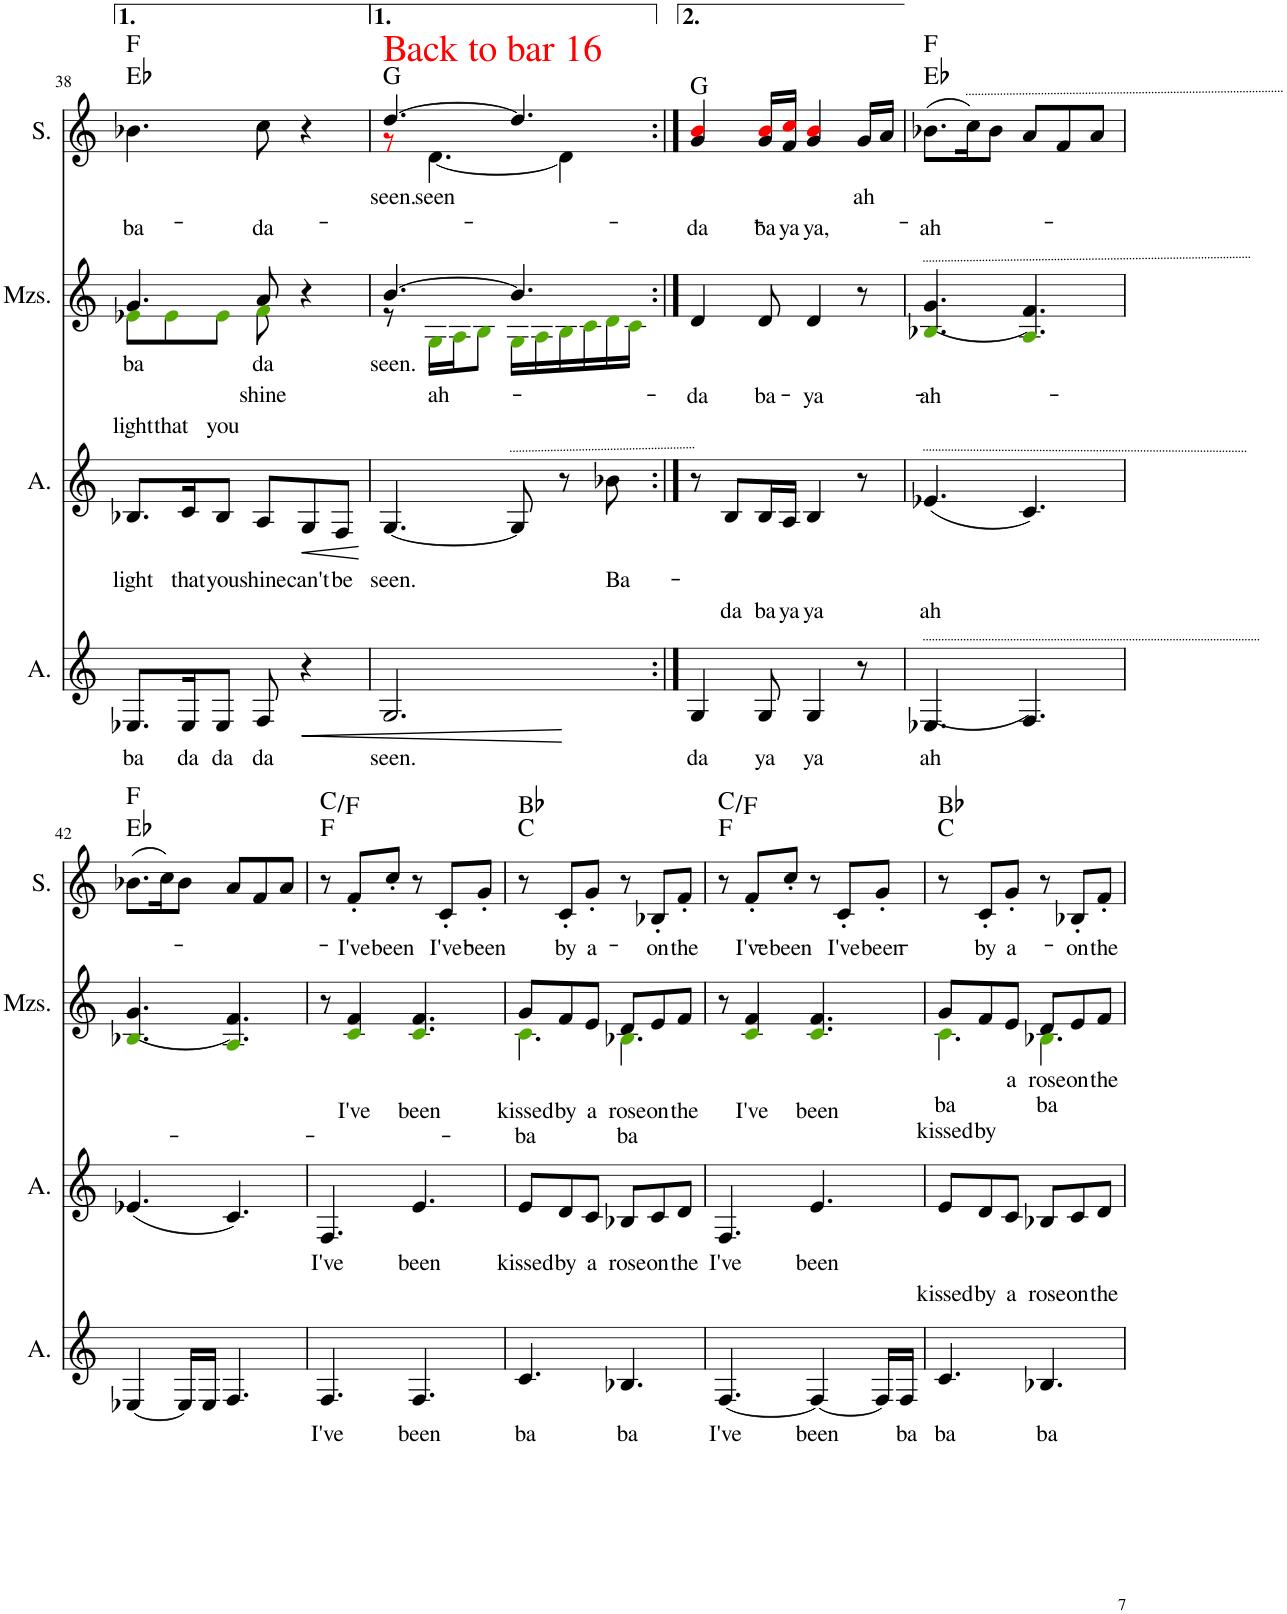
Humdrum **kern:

**kern	**text	**dynam	**kern	**text	**dynam	**kern	**text	**text	**text	**kern	**text	**harte
*part4	*part4	*part4	*part3	*part3	*part3	*part2	*part2	*part2	*part2	*part1	*part1	*part1
*staff4	*staff4	*staff4	*staff3	*staff3	*staff3	*staff2	*staff2	*staff2	*staff2	*staff1	*staff1	*
*I"Alto	*	*	*I"Alto	*	*	*I"Mezzosoprano	*	*	*	*I"Soprano	*	*
*I'A.	*	*	*I'A.	*	*	*I'Mzs.	*	*	*	*I'S.	*	*
!!LO:PB:g=z
*clefG2	*	*	*clefG2	*	*	*clefG2	*	*	*	*clefG2	*	*
*k[]	*	*	*k[]	*	*	*k[]	*	*	*	*k[]	*	*
*M6/8	*	*	*M6/8	*	*	*M6/8	*	*	*	*M9/8	*	*
=38	=38	=38	=38	=38	=38	=38	=38	=38	=38	=38	=38	=38
!	!LO:LY:b	!	!	!LO:LY:b	!	!	!LO:LY:b	!	!	!	!	!
*	*	*	*	*	*	*^	*	*	*	*	*	*
!	!	!	!	!	!	!	!	!	!LO:LY:b	!	!	!LO:LY:b	!
8.E-X/L	ba	.	8.B-X/L	light	.	4.g/	8e-Xi\L	.	light	.	4.b-X\	ba	Eb:maj F:maj
!	!	!	!	!	!	!	!	!	!LO:LY:b	!	!	!	!
.	.	.	.	.	.	.	8e-i\	.	that	.	.	.	.
!	!LO:LY:b	!	!	!LO:LY:b	!	!	!	!	!	!	!	!	!
16E-/K	da	.	16c/K	that	.	.	.	.	.	.	.	.	.
!	!LO:LY:b	!	!	!LO:LY:b	!	!	!	!	!LO:LY:b	!	!	!	!
8E-/J	da	.	8B-/J	you	.	.	8e-i\J	.	you	.	.	.	.
!	!LO:LY:b	!	!	!LO:LY:b	!	!	!	!LO:LY:b	!	!	!	!	!
!	!	!	!	!	!	!	!	!	!LO:LY:b	!	!	!LO:LY:b	!
8F/	da	.	8A/L	shine	.	8a/	8fi\	.	shine	.	8cc\	da	.
!	!	!LO:HP:b	!	!LO:LY:b	!LO:HP:b	!	!	!	!	!	!	!	!
4r	.	<	8G/	can't	<	4r	4ryy	.	.	.	4r	.	.
!	!	!	!	!LO:LY:b	!	!	!	!	!	!	!	!	!
.	.	.	8F/J	be	.	.	.	.	.	.	.	.	.
*	*	*	*	*	*	*v	*v	*	*	*	*	*	*
.	.	[	.	.	[	.	.	.	.	.	.	.
=39	=39	=39	=39	=39	=39	=39	=39	=39	=39	=39	=39	=39
!	!	!	!	!	!	!	!	!	!	!LO:TX:a:color=#FF0000:t=Back to bar 16	!	!
!	!LO:LY:b	!	!	!LO:LY:b	!	!	!LO:LY:b	!	!	!	!LO:LY:b	!
*	*	*	*	*	*	*^	*	*	*	*^	*	*
2.G/	seen.	.	[4.G/	seen.	.	[4.b/	8r	seen.	.	.	[4.dd/	8r	seen.	G:maj
!	!	!	!	!	!	!	!	!	!LO:LY:b	!	!	!	!LO:LY:b	!
.	.	.	.	.	.	.	16Gi\LL	.	ah-	.	.	[4.d\	seen	.
.	.	.	.	.	.	.	16Ai\J	.	.	.	.	.	.	.
.	.	.	.	.	.	.	8Bi\J	.	.	.	.	.	.	.
.	.	.	8G/]	.	.	4.b/]	16Gi\LL	.	.	.	4.dd/]	.	.	.
.	.	.	.	.	.	.	16Ai\	.	.	.	.	.	.	.
.	.	.	8r	.	.	.	16Bi\	.	.	.	.	4d\]	.	.
.	.	.	.	.	.	.	16ci\	.	.	.	.	.	.	.
!	!	!	!	!LO:LY:b	!	!	!	!	!	!	!	!	!	!
.	.	.	8b-X\	Ba-	.	.	16di\	.	.	.	.	.	.	.
.	.	.	.	.	.	.	16ci\JJ	.	.	.	.	.	.	.
*	*	*	*	*	*	*	*	*	*	*	*v	*v	*	*
=40:|!	=40:|!	=40:|!	=40:|!	=40:|!	=40:|!	=40:|!	=40:|!	=40:|!	=40:|!	=40:|!	=40:|!	=40:|!	=40:|!
!	!LO:LY:b	!	!	!	!	!	!	!LO:LY:b	!	!	!	!LO:LY:b	!
*	*	*	*	*	*	*v	*v	*	*	*	*	*	*
4G/	da	.	8r	.	.	4d/	da	.	.	4g/ 4bj/	da	G:maj
!	!	!	!	!LO:LY:b	!	!	!	!	!	!	!	!
.	.	.	8B/L	da	.	.	.	.	.	.	.	.
!	!LO:LY:b	!	!	!LO:LY:b	!	!	!LO:LY:b	!	!	!	!LO:LY:b	!
8G/	ya	.	16B/L	ba	.	8d/	ba	.	.	16g/ 16bj/LL	ba	.
!	!	!	!	!LO:LY:b	!	!	!	!	!	!	!LO:LY:b	!
.	.	.	16A/JJ	ya	.	.	.	.	.	16f/ 16ccj/JJ	ya	.
!	!LO:LY:b	!	!	!LO:LY:b	!	!	!LO:LY:b	!	!	!	!LO:LY:b	!
4G/	ya	.	4B/	ya	.	4d/	ya	.	.	4g/ 4bj/	ya,	.
!	!	!	!	!	!	!	!	!	!	!	!LO:LY:b	!
8r	.	.	8r	.	.	8r	.	.	.	16g/LL	ah	.
.	.	.	.	.	.	.	.	.	.	16a/JJ	.	.
=41	=41	=41	=41	=41	=41	=41	=41	=41	=41	=41	=41	=41
!	!LO:LY:b	!	!	!LO:LY:b	!	!	!LO:LY:b	!	!	!	!LO:LY:b	!
(4.E-X/	ah	.	(4.e-X/	ah	.	(4.B-Xi/ 4.g/	ah	.	.	(8.b-X\L	ah	Eb:maj F:maj
.	.	.	.	.	.	.	.	.	.	16cc\K)	.	.
.	.	.	.	.	.	.	.	.	.	8b-\J	.	.
4.F/)	.	.	4.c/)	.	.	4.Ai/ 4.f/)	.	.	.	8a/L	.	.
.	.	.	.	.	.	.	.	.	.	8f/	.	.
.	.	.	.	.	.	.	.	.	.	8a/J	.	.
!!LO:LB:g=z
=42	=42	=42	=42	=42	=42	=42	=42	=42	=42	=42	=42	=42
[4E-X/	.	.	(4.e-X/	.	.	(4.B-Xi/ 4.g/	.	.	.	(8.b-X\L	.	Eb:maj F:maj
.	.	.	.	.	.	.	.	.	.	16cc\K)	.	.
16E-/LL]	.	.	.	.	.	.	.	.	.	8b-\J	.	.
16E-/JJ	.	.	.	.	.	.	.	.	.	.	.	.
4.F/	.	.	4.c/)	.	.	4.Ai/ 4.f/)	.	.	.	8a/L	.	.
.	.	.	.	.	.	.	.	.	.	8f/	.	.
.	.	.	.	.	.	.	.	.	.	8a/J	.	.
=43	=43	=43	=43	=43	=43	=43	=43	=43	=43	=43	=43	=43
!	!LO:LY:b	!	!	!LO:LY:b	!	!	!	!	!	!	!	!
4.F/	I've	.	4.F/	I've	.	8r	.	.	.	8r	.	F:maj C:maj/4
!	!	!	!	!	!	!	!LO:LY:b	!	!	!	!LO:LY:b	!
.	.	.	.	.	.	4ci/ 4f/	I've	.	.	8f'/L	I've	.
!	!	!	!	!	!	!	!	!	!	!	!LO:LY:b	!
.	.	.	.	.	.	.	.	.	.	8cc'/J	been	.
!	!LO:LY:b	!	!	!LO:LY:b	!	!	!LO:LY:b	!	!	!	!	!
4.F/	been	.	4.e/	been	.	4.ci/ 4.f/	been	.	.	8r	.	.
!	!	!	!	!	!	!	!	!	!	!	!LO:LY:b	!
.	.	.	.	.	.	.	.	.	.	8c'/L	I've	.
!	!	!	!	!	!	!	!	!	!	!	!LO:LY:b	!
.	.	.	.	.	.	.	.	.	.	8g'/J	been	.
=44	=44	=44	=44	=44	=44	=44	=44	=44	=44	=44	=44	=44
!	!LO:LY:b	!	!	!LO:LY:b	!	!	!LO:LY:b	!	!	!	!	!
*	*	*	*	*	*	*^	*	*	*	*	*	*
!	!	!	!	!	!	!	!	!	!LO:LY:b	!	!	!	!
4.c/	ba	.	8e/L	kissed	.	8g/L	4.ci\	.	ba	.	8r	.	C:maj Bb:maj
!	!	!	!	!LO:LY:b	!	!	!	!LO:LY:b	!	!	!	!LO:LY:b	!
.	.	.	8d/	by	.	8f/	.	by	.	.	8c'/L	by	.
!	!	!	!	!LO:LY:b	!	!	!	!LO:LY:b	!	!	!	!LO:LY:b	!
.	.	.	8c/J	a	.	8e/J	.	a	.	.	8g'/J	a	.
!	!LO:LY:b	!	!	!LO:LY:b	!	!	!	!LO:LY:b	!	!	!	!	!
!	!	!	!	!	!	!	!	!	!LO:LY:b	!	!	!	!
4.B-X/	ba	.	8B-X/L	rose	.	8d/L	4.B-Xi\	.	ba	.	8r	.	.
!	!	!	!	!LO:LY:b	!	!	!	!LO:LY:b	!	!	!	!LO:LY:b	!
.	.	.	8c/	on	.	8e/	.	on	.	.	8B-X'/L	on	.
!	!	!	!	!LO:LY:b	!	!	!	!LO:LY:b	!	!	!	!LO:LY:b	!
.	.	.	8d/J	the	.	8f/J	.	the	.	.	8f'/J	the	.
*	*	*	*	*	*	*v	*v	*	*	*	*	*	*
=45	=45	=45	=45	=45	=45	=45	=45	=45	=45	=45	=45	=45
!	!LO:LY:b	!	!	!LO:LY:b	!	!	!	!	!	!	!	!
[4.F/	I've	.	4.F/	I've	.	8r	.	.	.	8r	.	F:maj C:maj/4
!	!	!	!	!	!	!	!LO:LY:b	!	!	!	!LO:LY:b	!
.	.	.	.	.	.	4ci/ 4f/	I've	.	.	8f'/L	I've	.
!	!	!	!	!	!	!	!	!	!	!	!LO:LY:b	!
.	.	.	.	.	.	.	.	.	.	8cc'/J	been	.
!	!LO:LY:b	!	!	!LO:LY:b	!	!	!LO:LY:b	!	!	!	!	!
4F/_	been	.	4.e/	been	.	4.ci/ 4.f/	been	.	.	8r	.	.
!	!	!	!	!	!	!	!	!	!	!	!LO:LY:b	!
.	.	.	.	.	.	.	.	.	.	8c'/L	I've	.
!	!	!	!	!	!	!	!	!	!	!	!LO:LY:b	!
16F/LL]	.	.	.	.	.	.	.	.	.	8g'/J	been	.
!	!LO:LY:b	!	!	!	!	!	!	!	!	!	!	!
16F/JJ	ba	.	.	.	.	.	.	.	.	.	.	.
=46	=46	=46	=46	=46	=46	=46	=46	=46	=46	=46	=46	=46
!	!LO:LY:b	!	!	!LO:LY:b	!	!	!	!	!LO:LY:b	!	!	!
*	*	*	*	*	*	*^	*	*	*	*	*	*
!	!	!	!	!	!	!	!	!	!LO:LY:b	!	!	!	!
4.c/	ba	.	8e/L	kissed	.	8g/L	4.ci\	.	ba	kissed	8r	.	C:maj Bb:maj
!	!	!	!	!LO:LY:b	!	!	!	!	!	!LO:LY:b	!	!LO:LY:b	!
.	.	.	8d/	by	.	8f/	.	.	.	by	8c'/L	by	.
!	!	!	!	!LO:LY:b	!	!	!	!LO:LY:b	!	!	!	!LO:LY:b	!
.	.	.	8c/J	a	.	8e/J	.	a	.	.	8g'/J	a	.
!	!LO:LY:b	!	!	!LO:LY:b	!	!	!	!LO:LY:b	!	!	!	!	!
!	!	!	!	!	!	!	!	!	!LO:LY:b	!	!	!	!
4.B-X/	ba	.	8B-X/L	rose	.	8d/L	4.B-Xi\	.	ba	.	8r	.	.
!	!	!	!	!LO:LY:b	!	!	!	!LO:LY:b	!	!	!	!LO:LY:b	!
.	.	.	8c/	on	.	8e/	.	on	.	.	8B-X'/L	on	.
!	!	!	!	!LO:LY:b	!	!	!	!LO:LY:b	!	!	!	!LO:LY:b	!
.	.	.	8d/J	the	.	8f/J	.	the	.	.	8f'/J	the	.
*	*	*	*	*	*	*v	*v	*	*	*	*	*	*
=	=	=	=	=	=	=	=	=	=	=	=	=
*-	*-	*-	*-	*-	*-	*-	*-	*-	*-	*-	*-	*-
